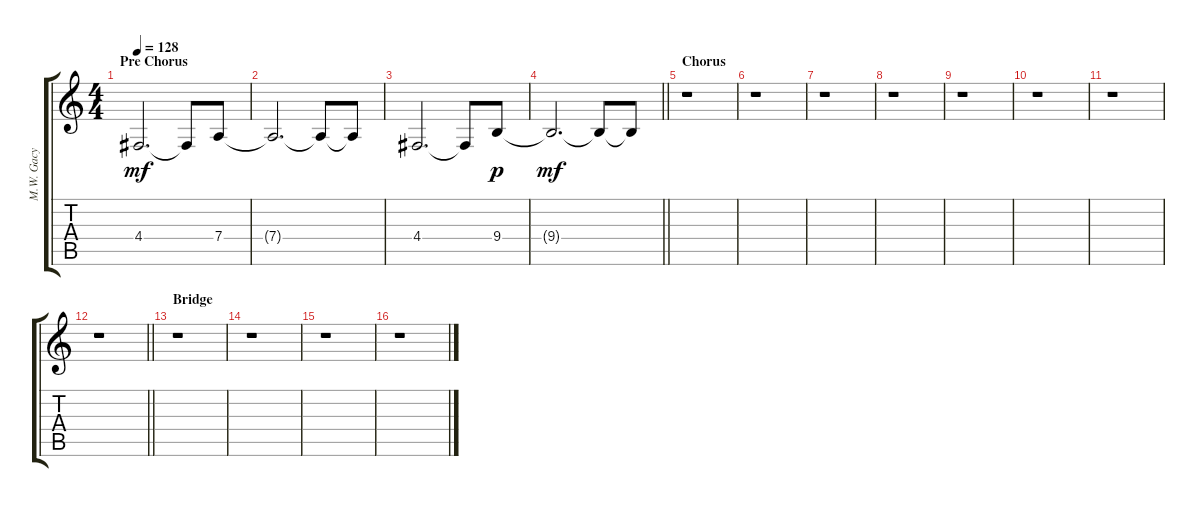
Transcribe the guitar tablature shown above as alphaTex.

\track ("M.W. Gacy" "M.W. Gacy") {instrument pad3polysynth}
\staff {score tabs}
\tuning (E4 B3 G3 D3 A2 D2) {hide}
\ts (4 4)
\section ("" "Pre Chorus")
\tempo 128
\clef g2
\ks c
4.4.2{d dy mf} 4.4{t}.8 7.4.8 |
7.4{t}.2{d} 7.4{t}.8 7.4{t}.8 |
4.4.2{d} 4.4{t}.8 9.4.8{dy p} |
\barLineRight lightlight
9.4{t}.2{d dy mf} 9.4{t}.8 9.4{t}.8 |
\section ("" "Chorus")
r.1 |
r.1 |
r.1 |
r.1 |
r.1 |
r.1 |
r.1 |
\barLineRight lightlight
r.1 |
\section ("" "Bridge")
r.1 |
r.1 |
r.1 |
r.1
